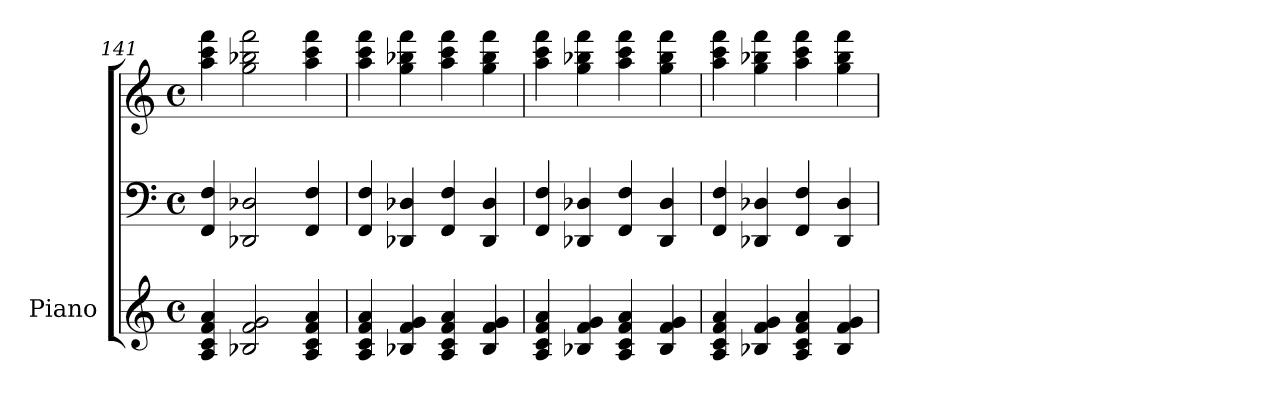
**kern	**kern	**kern
*part1	*part1	*part1
*staff3	*staff2	*staff1
*I"Piano	*	*
*I'Pno.	*	*
!!LO:LB:g=z
*clefG2	*clefF4	*clefG2
*k[]	*k[]	*k[]
*M4/4	*M4/4	*M4/4
*met(c)	*met(c)	*met(c)
=141	=141	=141
4A/ 4c/ 4f/ 4a/	4FF/ 4F/	4aa\ 4ccc\ 4fff\
*	*	*MM255
2B-X/ 2f/ 2g/	2DD-X/ 2D-X/	2gg\ 2bb-X\ 2fff\
*	*	*MM260
4A/ 4c/ 4f/ 4a/	4FF/ 4F/	4aa\ 4ccc\ 4fff\
=142	=142	=142
*	*	*MM280
4A/ 4c/ 4f/ 4a/	4FF/ 4F/	4aa\ 4ccc\ 4fff\
4B-X/ 4f/ 4g/	4DD-X/ 4D-X/	4gg\ 4bb-X\ 4fff\
4A/ 4c/ 4f/ 4a/	4FF/ 4F/	4aa\ 4ccc\ 4fff\
4B-/ 4f/ 4g/	4DD-/ 4D-/	4gg\ 4bb-\ 4fff\
=143	=143	=143
4A/ 4c/ 4f/ 4a/	4FF/ 4F/	4aa\ 4ccc\ 4fff\
4B-X/ 4f/ 4g/	4DD-X/ 4D-X/	4gg\ 4bb-X\ 4fff\
4A/ 4c/ 4f/ 4a/	4FF/ 4F/	4aa\ 4ccc\ 4fff\
4B-/ 4f/ 4g/	4DD-/ 4D-/	4gg\ 4bb-\ 4fff\
=144	=144	=144
4A/ 4c/ 4f/ 4a/	4FF/ 4F/	4aa\ 4ccc\ 4fff\
4B-X/ 4f/ 4g/	4DD-X/ 4D-X/	4gg\ 4bb-X\ 4fff\
4A/ 4c/ 4f/ 4a/	4FF/ 4F/	4aa\ 4ccc\ 4fff\
4B-/ 4f/ 4g/	4DD-/ 4D-/	4gg\ 4bb-\ 4fff\
=	=	=
*-	*-	*-
